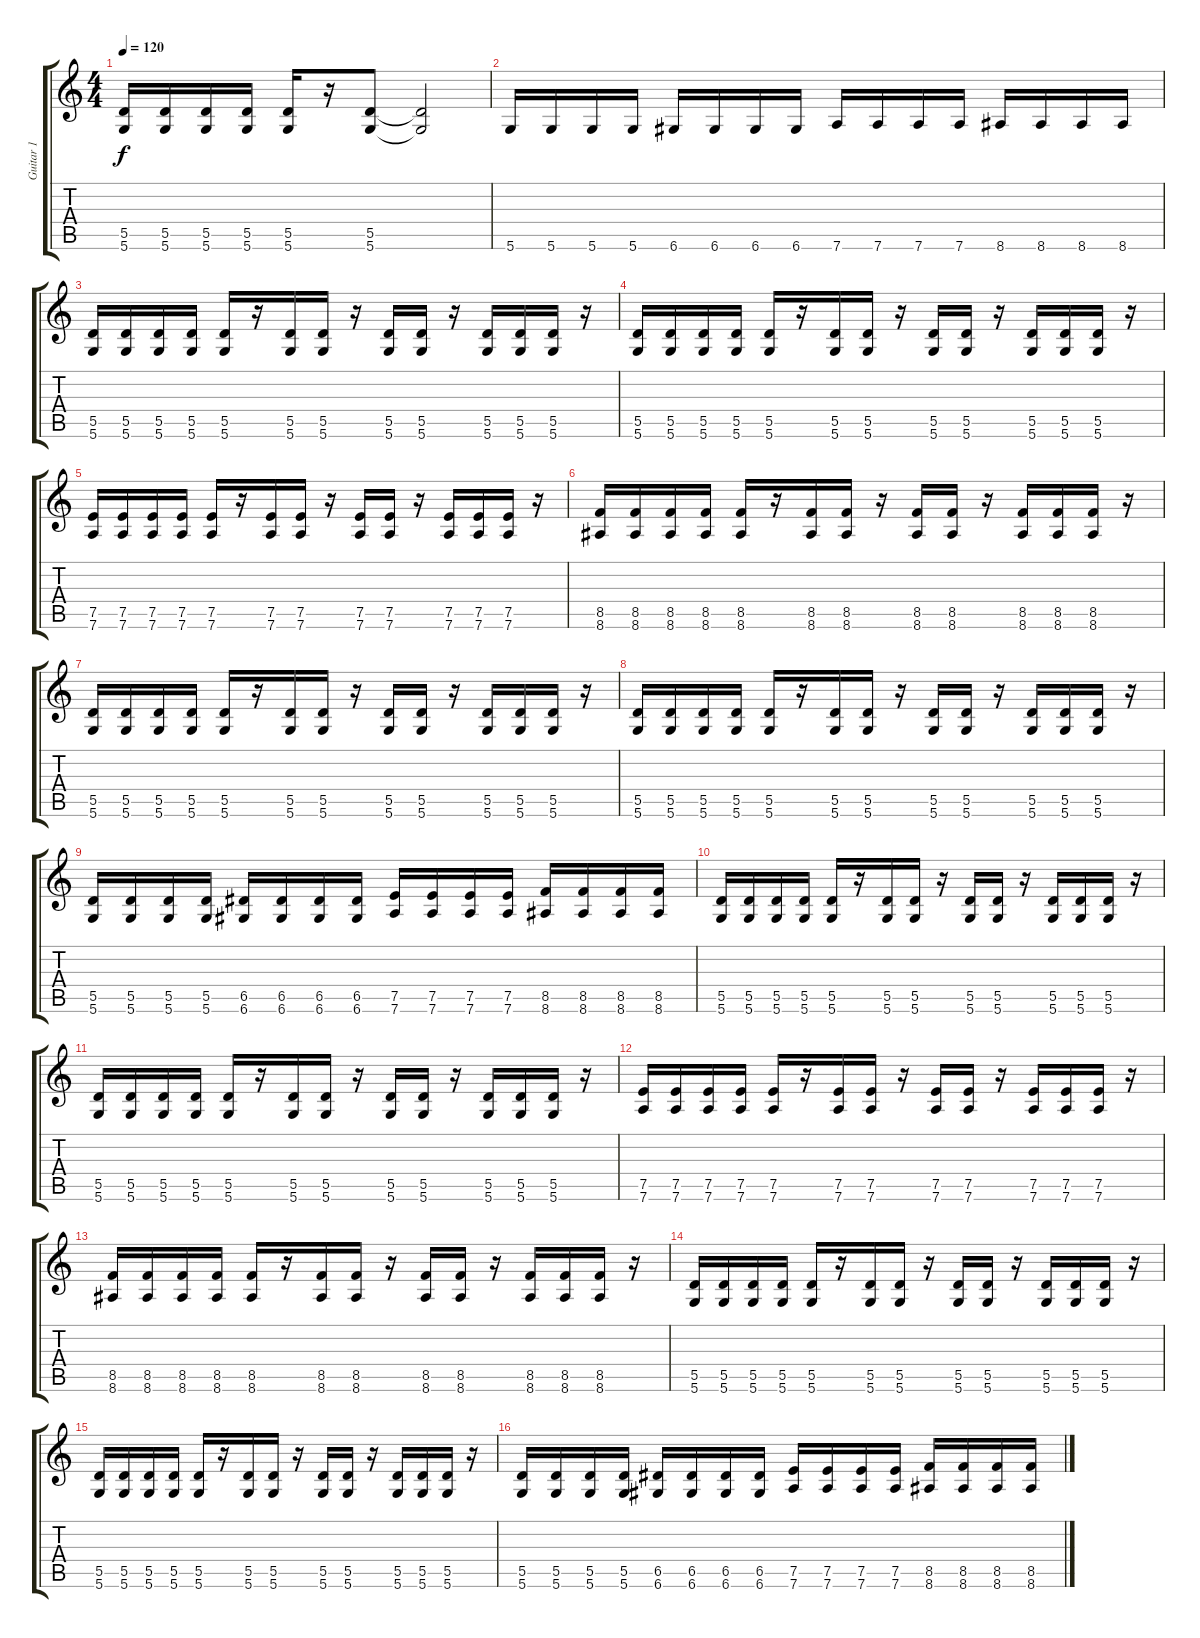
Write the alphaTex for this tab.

\track ("Guitar 1" "Guitar 1") {instrument distortionguitar}
\staff {score tabs}
\tuning (E4 B3 G3 D3 A2 D2) {hide}
\ts (4 4)
\tempo 120
\clef g2
\ks c
(5.5 5.6).16{dy f} (5.5 5.6).16 (5.5 5.6).16 (5.5 5.6).16 (5.5 5.6).16 r.16 (5.5 5.6).8 (5.5{t} 5.6{t}).2 |
5.6.16{volume 16} 5.6.16 5.6.16 5.6.16 6.6.16 6.6.16 6.6.16 6.6.16 7.6.16 7.6.16 7.6.16 7.6.16 8.6.16 8.6.16 8.6.16 8.6.16 |
(5.5 5.6).16 (5.5 5.6).16 (5.5 5.6).16 (5.5 5.6).16 (5.5 5.6).16 r.16 (5.5 5.6).16 (5.5 5.6).16 r.16 (5.5 5.6).16 (5.5 5.6).16 r.16 (5.5 5.6).16 (5.5 5.6).16 (5.5 5.6).16 r.16 |
(5.5 5.6).16 (5.5 5.6).16 (5.5 5.6).16 (5.5 5.6).16 (5.5 5.6).16 r.16 (5.5 5.6).16 (5.5 5.6).16 r.16 (5.5 5.6).16 (5.5 5.6).16 r.16 (5.5 5.6).16 (5.5 5.6).16 (5.5 5.6).16 r.16 |
(7.5 7.6).16 (7.5 7.6).16 (7.5 7.6).16 (7.5 7.6).16 (7.5 7.6).16 r.16 (7.5 7.6).16 (7.5 7.6).16 r.16 (7.5 7.6).16 (7.5 7.6).16 r.16 (7.5 7.6).16 (7.5 7.6).16 (7.5 7.6).16 r.16 |
(8.5 8.6).16 (8.5 8.6).16 (8.5 8.6).16 (8.5 8.6).16 (8.5 8.6).16 r.16 (8.5 8.6).16 (8.5 8.6).16 r.16 (8.5 8.6).16 (8.5 8.6).16 r.16 (8.5 8.6).16 (8.5 8.6).16 (8.5 8.6).16 r.16 |
(5.5 5.6).16 (5.5 5.6).16 (5.5 5.6).16 (5.5 5.6).16 (5.5 5.6).16 r.16 (5.5 5.6).16 (5.5 5.6).16 r.16 (5.5 5.6).16 (5.5 5.6).16 r.16 (5.5 5.6).16 (5.5 5.6).16 (5.5 5.6).16 r.16 |
(5.5 5.6).16 (5.5 5.6).16 (5.5 5.6).16 (5.5 5.6).16 (5.5 5.6).16 r.16 (5.5 5.6).16 (5.5 5.6).16 r.16 (5.5 5.6).16 (5.5 5.6).16 r.16 (5.5 5.6).16 (5.5 5.6).16 (5.5 5.6).16 r.16 |
(5.5 5.6).16 (5.5 5.6).16 (5.5 5.6).16 (5.5 5.6).16 (6.5 6.6).16 (6.5 6.6).16 (6.5 6.6).16 (6.5 6.6).16 (7.5 7.6).16 (7.5 7.6).16 (7.5 7.6).16 (7.5 7.6).16 (8.5 8.6).16 (8.5 8.6).16 (8.5 8.6).16 (8.5 8.6).16 |
(5.5 5.6).16 (5.5 5.6).16 (5.5 5.6).16 (5.5 5.6).16 (5.5 5.6).16 r.16 (5.5 5.6).16 (5.5 5.6).16 r.16 (5.5 5.6).16 (5.5 5.6).16 r.16 (5.5 5.6).16 (5.5 5.6).16 (5.5 5.6).16 r.16 |
(5.5 5.6).16 (5.5 5.6).16 (5.5 5.6).16 (5.5 5.6).16 (5.5 5.6).16 r.16 (5.5 5.6).16 (5.5 5.6).16 r.16 (5.5 5.6).16 (5.5 5.6).16 r.16 (5.5 5.6).16 (5.5 5.6).16 (5.5 5.6).16 r.16 |
(7.5 7.6).16 (7.5 7.6).16 (7.5 7.6).16 (7.5 7.6).16 (7.5 7.6).16 r.16 (7.5 7.6).16 (7.5 7.6).16 r.16 (7.5 7.6).16 (7.5 7.6).16 r.16 (7.5 7.6).16 (7.5 7.6).16 (7.5 7.6).16 r.16 |
(8.5 8.6).16 (8.5 8.6).16 (8.5 8.6).16 (8.5 8.6).16 (8.5 8.6).16 r.16 (8.5 8.6).16 (8.5 8.6).16 r.16 (8.5 8.6).16 (8.5 8.6).16 r.16 (8.5 8.6).16 (8.5 8.6).16 (8.5 8.6).16 r.16 |
(5.5 5.6).16 (5.5 5.6).16 (5.5 5.6).16 (5.5 5.6).16 (5.5 5.6).16 r.16 (5.5 5.6).16 (5.5 5.6).16 r.16 (5.5 5.6).16 (5.5 5.6).16 r.16 (5.5 5.6).16 (5.5 5.6).16 (5.5 5.6).16 r.16 |
(5.5 5.6).16 (5.5 5.6).16 (5.5 5.6).16 (5.5 5.6).16 (5.5 5.6).16 r.16 (5.5 5.6).16 (5.5 5.6).16 r.16 (5.5 5.6).16 (5.5 5.6).16 r.16 (5.5 5.6).16 (5.5 5.6).16 (5.5 5.6).16 r.16 |
(5.5 5.6).16 (5.5 5.6).16 (5.5 5.6).16 (5.5 5.6).16 (6.5 6.6).16 (6.5 6.6).16 (6.5 6.6).16 (6.5 6.6).16 (7.5 7.6).16 (7.5 7.6).16 (7.5 7.6).16 (7.5 7.6).16 (8.5 8.6).16 (8.5 8.6).16 (8.5 8.6).16 (8.5 8.6).16
